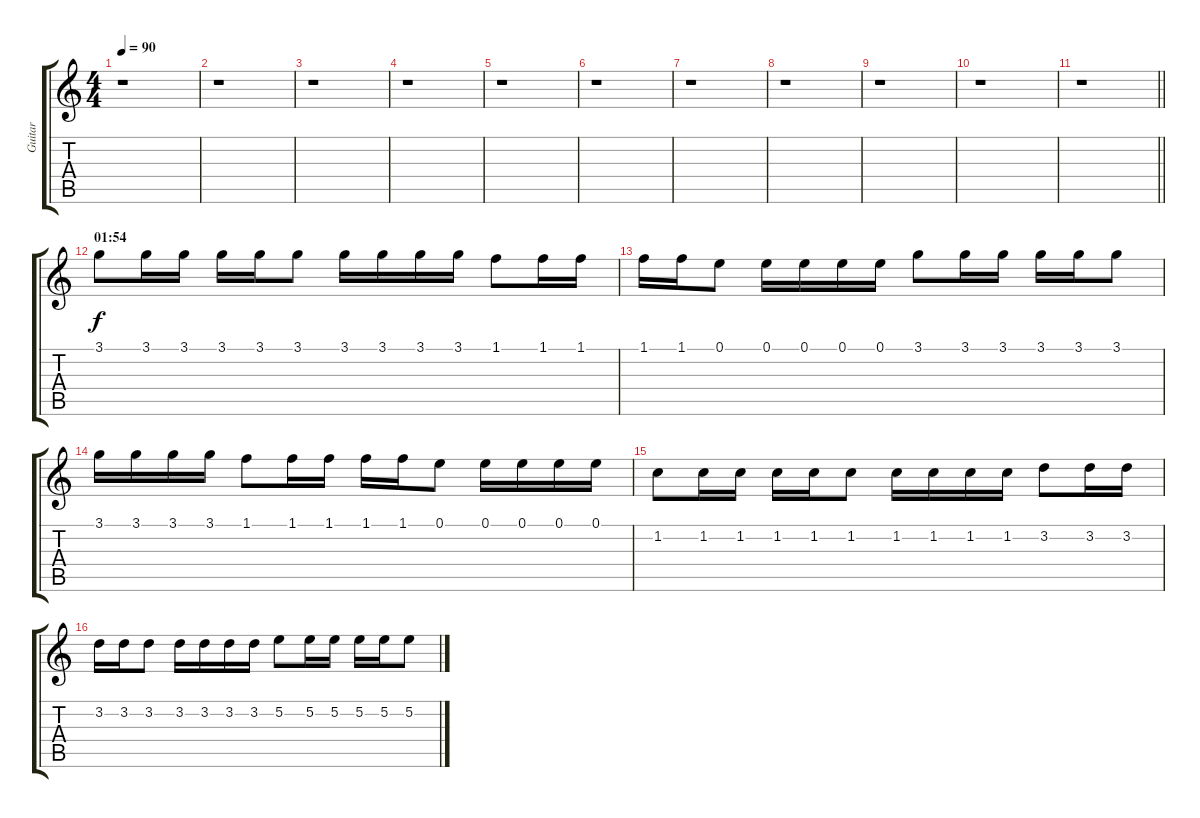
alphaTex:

\track ("Guitar" "Guitar") {instrument acousticguitarsteel}
\staff {score tabs}
\tuning (E4 B3 G3 D3 A2 E2) {hide}
\ts (4 4)
\tempo 90
\clef g2
\ks c
r.1{dy f} |
r.1 |
r.1 |
r.1 |
r.1 |
r.1 |
r.1 |
r.1 |
r.1 |
r.1 |
\barLineRight lightlight
r.1 |
\section ("" "01:54")
3.1.8 3.1.16 3.1.16 3.1.16 3.1.16 3.1.8 3.1.16 3.1.16 3.1.16 3.1.16 1.1.8 1.1.16 1.1.16 |
1.1.16 1.1.16 0.1.8 0.1.16 0.1.16 0.1.16 0.1.16 3.1.8 3.1.16 3.1.16 3.1.16 3.1.16 3.1.8 |
3.1.16 3.1.16 3.1.16 3.1.16 1.1.8 1.1.16 1.1.16 1.1.16 1.1.16 0.1.8 0.1.16 0.1.16 0.1.16 0.1.16 |
1.2.8 1.2.16 1.2.16 1.2.16 1.2.16 1.2.8 1.2.16 1.2.16 1.2.16 1.2.16 3.2.8 3.2.16 3.2.16 |
3.2.16 3.2.16 3.2.8 3.2.16 3.2.16 3.2.16 3.2.16 5.2.8 5.2.16 5.2.16 5.2.16 5.2.16 5.2.8
